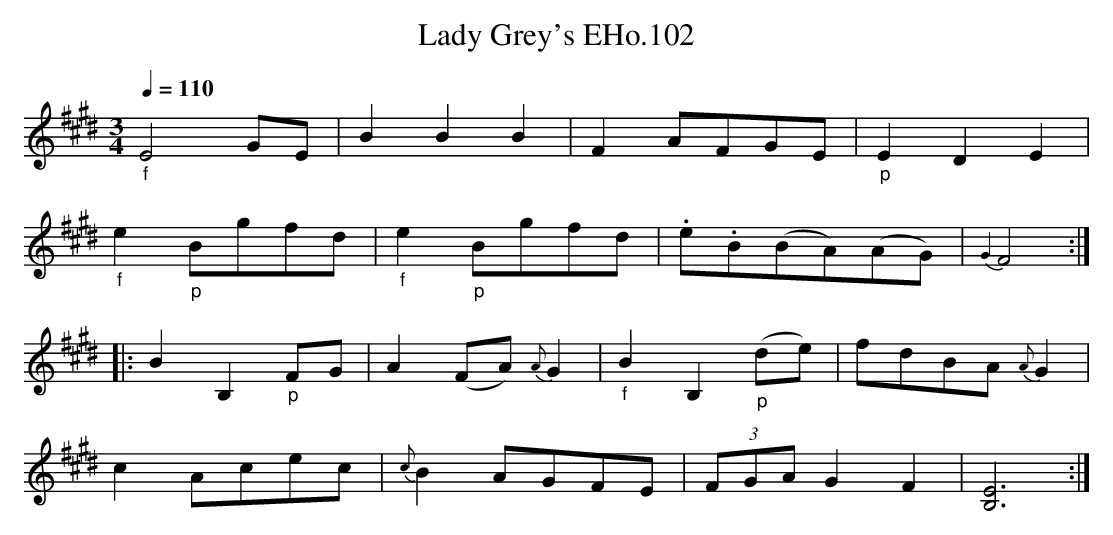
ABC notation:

X:1
T:Lady Grey's EHo.102
M:3/4
L:1/8
Q:1/4=110
K:E
"_f"E4GE|B2B2B2|F2AFGE|"_p"E2D2E2|
"_f"e2"_p"Bgfd|"_f"e2"_p"Bgfd|.e.B(BA)(AG)|{G2}F4:|
|:B2B,2"_p"FG|A2(FA){A}G2|"_f"B2B,2"_p"(de)|fdBA {A}G2|
c2Acec|{c}B2AGFE|(3FGAG2F2|[E6B,6]:|
